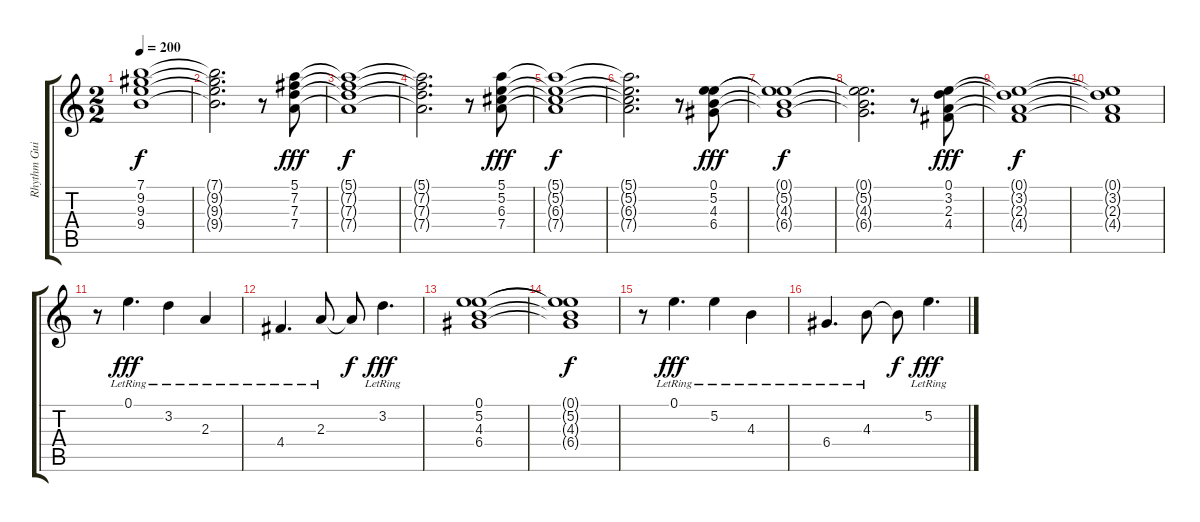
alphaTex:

\track ("Rhythm Guitar 2" "Rhythm Gui") {instrument electricguitarclean}
\staff {score tabs}
\tuning (E4 B3 G3 D3 A2 E2) {hide}
\ts (2 2)
\tempo 200
\clef g2
\ks c
(7.1{t} 9.2{t} 9.3{t} 9.4{t}).1{dy f} |
(7.1{t} 9.2{t} 9.3{t} 9.4{t}).2{d} r.8 (5.1 7.2 7.3 7.4).8{dy fff} |
(5.1{t} 7.2{t} 7.3{t} 7.4{t}).1{dy f} |
(5.1{t} 7.2{t} 7.3{t} 7.4{t}).2{d} r.8 (5.1 5.2 6.3 7.4).8{dy fff} |
(5.1{t} 5.2{t} 6.3{t} 7.4{t}).1{dy f} |
(5.1{t} 5.2{t} 6.3{t} 7.4{t}).2{d} r.8 (0.1 5.2 4.3 6.4).8{dy fff} |
(0.1{t} 5.2{t} 4.3{t} 6.4{t}).1{dy f} |
(0.1{t} 5.2{t} 4.3{t} 6.4{t}).2{d} r.8 (0.1 3.2 2.3 4.4).8{dy fff} |
(0.1{t} 3.2{t} 2.3{t} 4.4{t}).1{dy f} |
(0.1{t} 3.2{t} 2.3{t} 4.4{t}).1 |
r.8 0.1{lr}.4{d dy fff} 3.2{lr}.4 2.3{lr}.4 |
4.4{lr}.4{d} 2.3{lr}.8 2.3{t}.8{dy f} 3.2{lr}.4{d dy fff} |
(0.1 5.2 4.3 6.4).1 |
(0.1{t} 5.2{t} 4.3{t} 6.4{t}).1{dy f} |
r.8 0.1{lr}.4{d dy fff} 5.2{lr}.4 4.3{lr}.4 |
6.4{lr}.4{d} 4.3{lr}.8 4.3{t}.8{dy f} 5.2{lr}.4{d dy fff}
